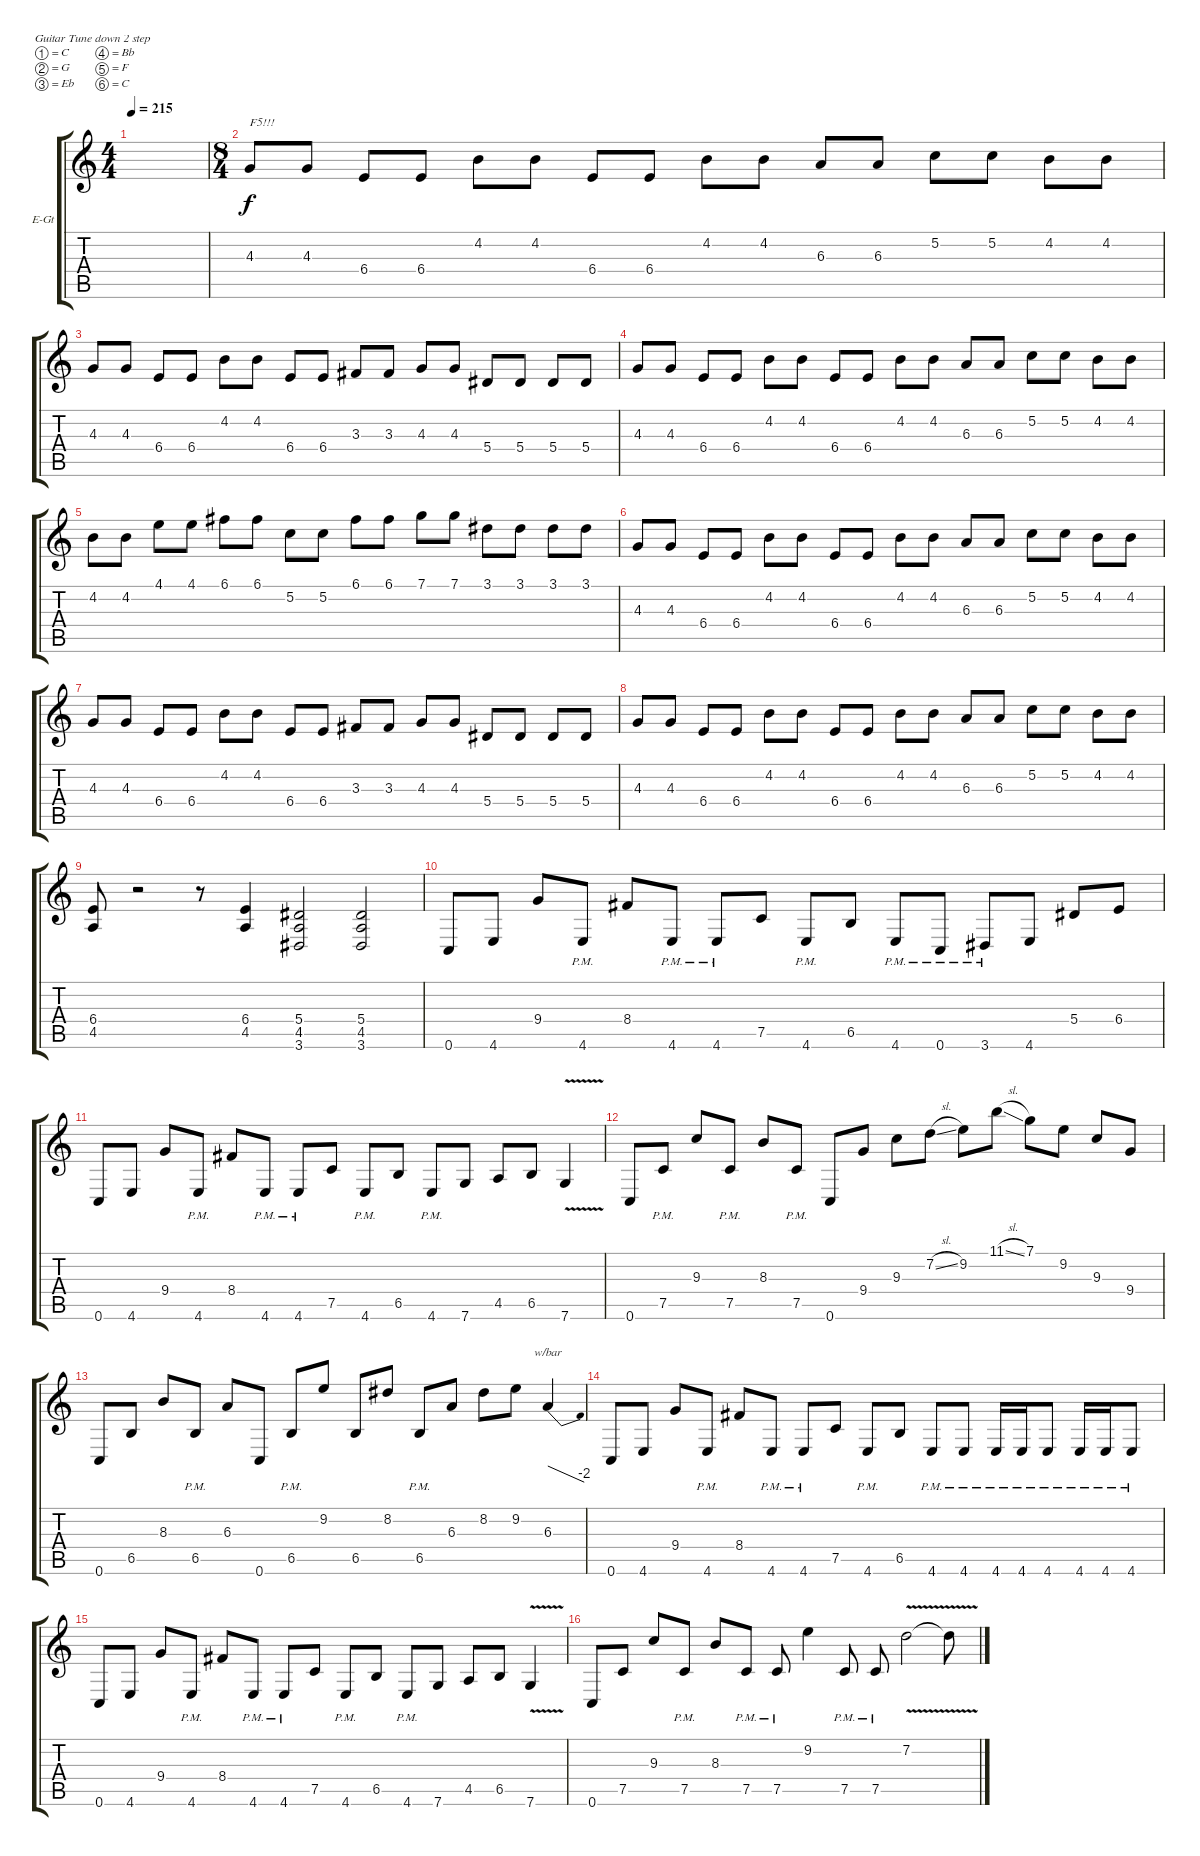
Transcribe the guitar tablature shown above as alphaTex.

\defaultSystemsLayout 4
\bracketExtendMode groupsimilarinstruments
\firstSystemTrackNameOrientation horizontal
\otherSystemsTrackNameOrientation horizontal
\track ("Brian Eschbach" "E-Gt") {instrument electricguitarclean}
\staff {score tabs}
\tuning (C4 G3 Eb3 Bb2 F2 C2)
\ts (4 4)
\tempo 215
\clef g2
\ks c
|
\ts (8 4)
4.3.8{txt "F5!!!"} 4.3.8 6.4.8 6.4.8 4.2.8 4.2.8 6.4.8 6.4.8 4.2.8 4.2.8 6.3.8 6.3.8 5.2.8 5.2.8 4.2.8 4.2.8 |
4.3.8 4.3.8 6.4.8 6.4.8 4.2.8 4.2.8 6.4.8 6.4.8 3.3.8 3.3.8 4.3.8 4.3.8 5.4.8 5.4.8 5.4.8 5.4.8 |
4.3.8 4.3.8 6.4.8 6.4.8 4.2.8 4.2.8 6.4.8 6.4.8 4.2.8 4.2.8 6.3.8 6.3.8 5.2.8 5.2.8 4.2.8 4.2.8 |
4.2.8 4.2.8 4.1.8 4.1.8 6.1.8 6.1.8 5.2.8 5.2.8 6.1.8 6.1.8 7.1.8 7.1.8 3.1.8 3.1.8 3.1.8 3.1.8 |
4.3.8 4.3.8 6.4.8 6.4.8 4.2.8 4.2.8 6.4.8 6.4.8 4.2.8 4.2.8 6.3.8 6.3.8 5.2.8 5.2.8 4.2.8 4.2.8 |
4.3.8 4.3.8 6.4.8 6.4.8 4.2.8 4.2.8 6.4.8 6.4.8 3.3.8 3.3.8 4.3.8 4.3.8 5.4.8 5.4.8 5.4.8 5.4.8 |
4.3.8 4.3.8 6.4.8 6.4.8 4.2.8 4.2.8 6.4.8 6.4.8 4.2.8 4.2.8 6.3.8 6.3.8 5.2.8 5.2.8 4.2.8 4.2.8 |
(4.5 6.4).8 r.2 r.8 (4.5 6.4).4 (3.6 4.5 5.4).2 (3.6 4.5 5.4).2 |
0.6.8 4.6.8 9.4.8 4.6{pm}.8 8.4.8 4.6{pm}.8 4.6{pm}.8 7.5.8 4.6{pm}.8 6.5.8 4.6{pm}.8 0.6{pm}.8 3.6{pm}.8 4.6.8 5.4.8 6.4.8 |
0.6.8 4.6.8 9.4.8 4.6{pm}.8 8.4.8 4.6{pm}.8 4.6{pm}.8 7.5.8 4.6{pm}.8 6.5.8 4.6{pm}.8 7.6.8 4.5.8 6.5.8 7.6{v}.4 |
0.6.8 7.5{pm}.8 9.3.8 7.5{pm}.8 8.3.8 7.5{pm}.8 0.6.8 9.4.8 9.3.8 7.2{sl}.8 9.2.8 11.1{sl}.8 7.1.8 9.2.8 9.3.8 9.4.8 |
0.6.8 6.5.8 8.3.8 6.5{pm}.8 6.3.8 0.6.8 6.5{pm}.8 9.2.8 6.5.8 8.2.8 6.5{pm}.8 6.3.8 8.2.8 9.2.8 6.3.4{tbe (dive default 44.4 0 56.4 -8)} |
0.6.8 4.6.8 9.4.8 4.6{pm}.8 8.4.8 4.6{pm}.8 4.6{pm}.8 7.5.8 4.6{pm}.8 6.5.8 4.6{pm}.8 4.6{pm}.8 4.6{pm}.16 4.6{pm}.16 4.6{pm}.8 4.6{pm}.16 4.6{pm}.16 4.6{pm}.8 |
0.6.8 4.6.8 9.4.8 4.6{pm}.8 8.4.8 4.6{pm}.8 4.6{pm}.8 7.5.8 4.6{pm}.8 6.5.8 4.6{pm}.8 7.6.8 4.5.8 6.5.8 7.6{v}.4 |
0.6.8 7.5.8 9.3.8 7.5{pm}.8 8.3.8 7.5{pm}.8 7.5{pm}.8 9.2.4 7.5{pm}.8 7.5{pm}.8 7.2{v}.2 7.2{v t}.8
